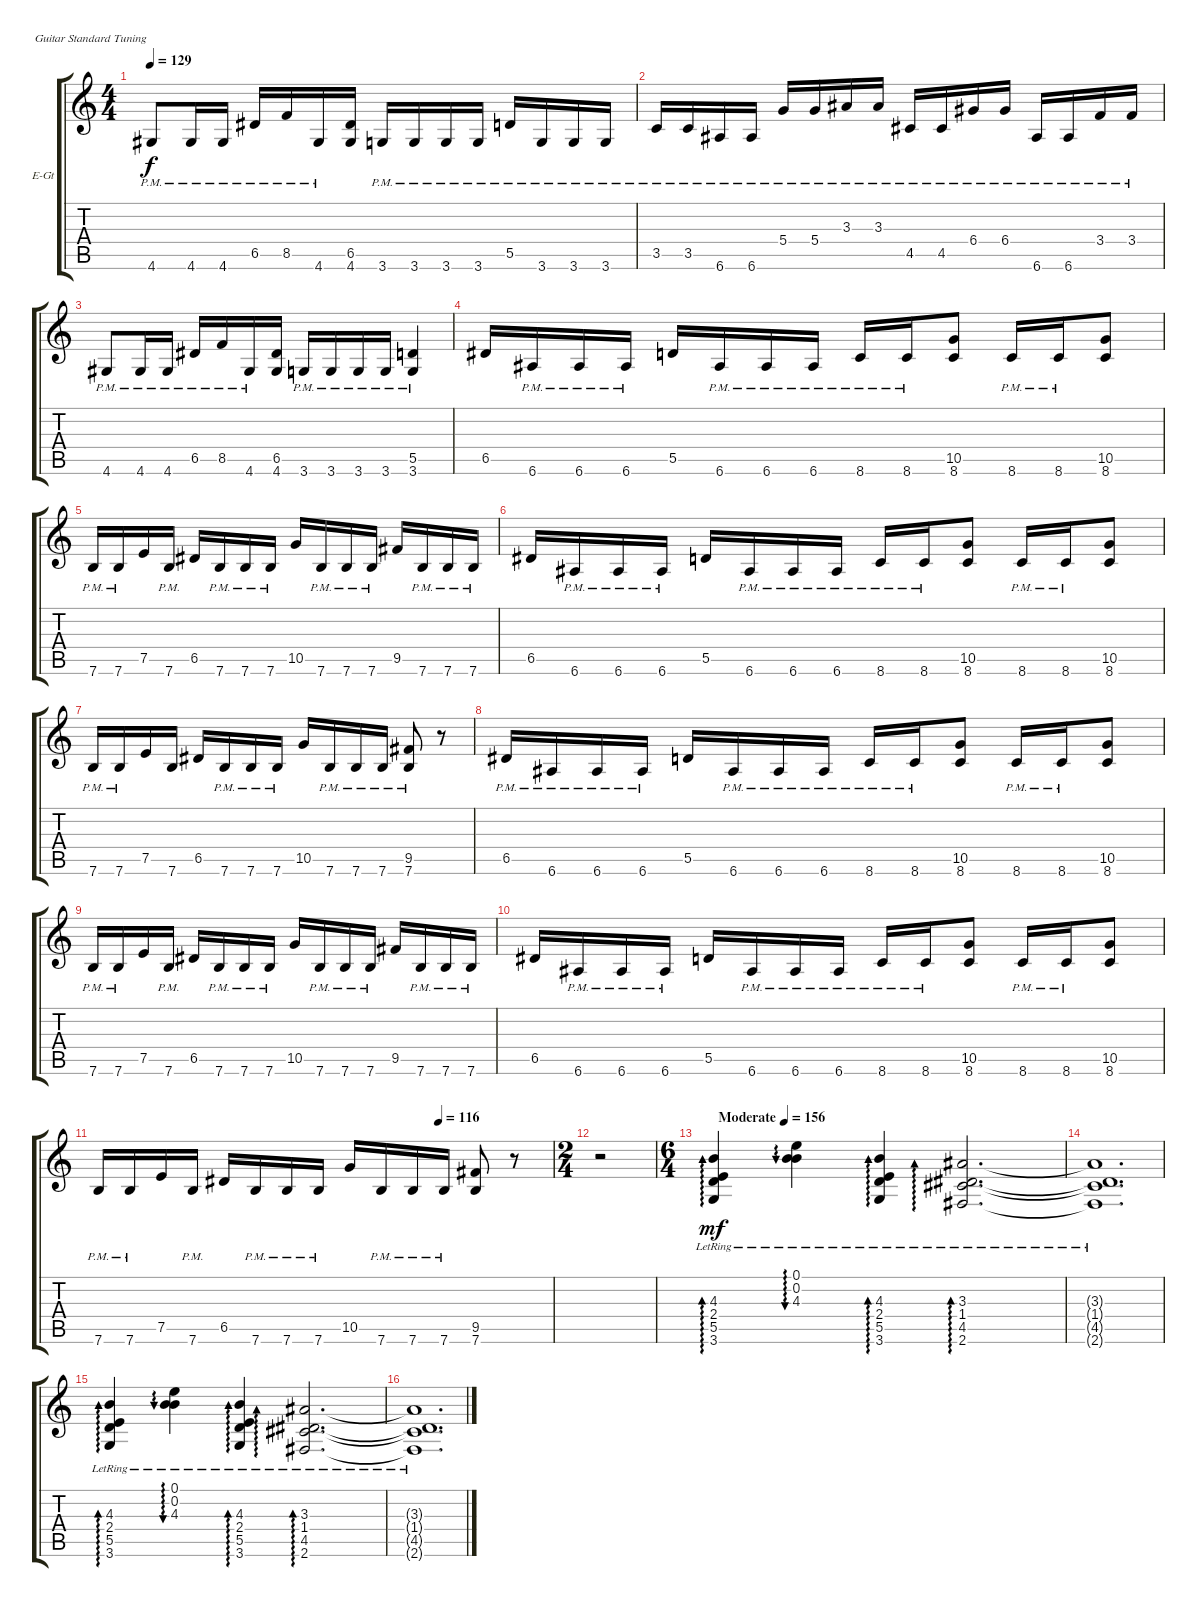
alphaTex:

\bracketExtendMode groupsimilarinstruments
\firstSystemTrackNameOrientation horizontal
\otherSystemsTrackNameOrientation horizontal
\track ("Paul Masvidal" "E-Gt") {instrument distortionguitar}
\staff {score tabs}
\tuning (E4 B3 G3 D3 A2 E2)
\ts (4 4)
\tempo 129
\clef g2
\ks c
4.6{pm}.8{dy f} 4.6{pm}.16 4.6{pm}.16 6.5{pm}.16 8.5{pm}.16 4.6{pm}.16 (6.5 4.6).16 3.6{pm}.16 3.6{pm}.16 3.6{pm}.16 3.6{pm}.16 5.5{pm}.16 3.6{pm}.16 3.6{pm}.16 3.6{pm}.16 |
3.5{pm}.16 3.5{pm}.16 6.6{pm}.16 6.6{pm}.16 5.4{pm}.16 5.4{pm}.16 3.3{pm}.16 3.3{pm}.16 4.5{pm}.16 4.5{pm}.16 6.4{pm}.16 6.4{pm}.16 6.6{pm}.16 6.6{pm}.16 3.4{pm}.16 3.4{pm}.16 |
4.6{pm}.8 4.6{pm}.16 4.6{pm}.16 6.5{pm}.16 8.5{pm}.16 4.6{pm}.16 (6.5 4.6).16 3.6{pm}.16 3.6{pm}.16 3.6{pm}.16 3.6{pm}.16 (5.5{pm} 3.6{pm}).4 |
6.5.16 6.6{pm}.16 6.6{pm}.16 6.6{pm}.16 5.5.16 6.6{pm}.16 6.6{pm}.16 6.6{pm}.16 8.6{pm}.16 8.6{pm}.16 (10.5 8.6).8 8.6{pm}.16 8.6{pm}.16 (10.5 8.6).8 |
7.6{pm}.16 7.6{pm}.16 7.5.16 7.6{pm}.16 6.5.16 7.6{pm}.16 7.6{pm}.16 7.6{pm}.16 10.5.16 7.6{pm}.16 7.6{pm}.16 7.6{pm}.16 9.5.16 7.6{pm}.16 7.6{pm}.16 7.6{pm}.16 |
6.5.16 6.6{pm}.16 6.6{pm}.16 6.6{pm}.16 5.5.16 6.6{pm}.16 6.6{pm}.16 6.6{pm}.16 8.6{pm}.16 8.6{pm}.16 (10.5 8.6).8 8.6{pm}.16 8.6{pm}.16 (10.5 8.6).8 |
7.6{pm}.16 7.6{pm}.16 7.5.16 7.6.16 6.5.16 7.6{pm}.16 7.6{pm}.16 7.6{pm}.16 10.5.16 7.6{pm}.16 7.6{pm}.16 7.6{pm}.16 (9.5{pm} 7.6{pm}).8 r.8 |
6.5{pm}.16 6.6{pm}.16 6.6{pm}.16 6.6{pm}.16 5.5.16 6.6{pm}.16 6.6{pm}.16 6.6{pm}.16 8.6{pm}.16 8.6{pm}.16 (10.5 8.6).8 8.6{pm}.16 8.6{pm}.16 (10.5 8.6).8 |
7.6{pm}.16 7.6{pm}.16 7.5.16 7.6{pm}.16 6.5.16 7.6{pm}.16 7.6{pm}.16 7.6{pm}.16 10.5.16 7.6{pm}.16 7.6{pm}.16 7.6{pm}.16 9.5.16 7.6{pm}.16 7.6{pm}.16 7.6{pm}.16 |
6.5.16 6.6{pm}.16 6.6{pm}.16 6.6{pm}.16 5.5.16 6.6{pm}.16 6.6{pm}.16 6.6{pm}.16 8.6{pm}.16 8.6{pm}.16 (10.5 8.6).8 8.6{pm}.16 8.6{pm}.16 (10.5 8.6).8 |
\tempo (116 0.75)
7.6{pm}.16 7.6{pm}.16 7.5.16 7.6{pm}.16 6.5.16 7.6{pm}.16 7.6{pm}.16 7.6{pm}.16 10.5.16 7.6{pm}.16 7.6{pm}.16 7.6{pm}.16 (9.5 7.6).8 r.8 |
\ts (2 4)
\beaming (8 2 2)
r.2 |
\ts (6 4)
\beaming (8 6 6)
\tempo (156 "Moderate")
(4.3{lr} 2.4{lr} 5.5{lr} 3.6{lr}).4{ad 0 dy mf} (0.1{lr} 0.2{lr} 4.3{lr}).4{au 0} (4.3{lr} 2.4{lr} 5.5{lr} 3.6{lr}).4{ad 0} (3.3{lr} 1.4{lr} 4.5{lr} 2.6{lr}).2{d ad 0} |
(3.3{lr t} 1.4{lr t} 4.5{lr t} 2.6{lr t}).1{d} |
(4.3{lr} 2.4{lr} 5.5{lr} 3.6{lr}).4{ad 0} (0.1{lr} 0.2{lr} 4.3{lr}).4{au 0} (4.3{lr} 2.4{lr} 5.5{lr} 3.6{lr}).4{ad 0} (3.3{lr} 1.4{lr} 4.5{lr} 2.6{lr}).2{d ad 0} |
(3.3{lr t} 1.4{lr t} 4.5{lr t} 2.6{lr t}).1{d}
